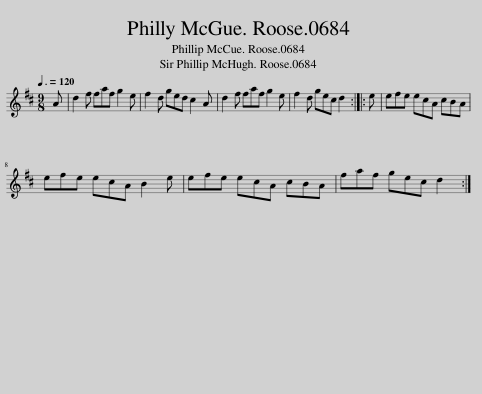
X:1
L:1/8
Q:3/8=120
M:9/8
I:linebreak $
K:D
V:1 treble
V:1
 A | d2 f faf g2 e | f2 d ged c2 A | d2 f faf g2 e | f2 d gec d2 :: %5
 e | efe ecA cBA |$ efe ecA B2 e | efe ecA cBA | faf gec d2 :| %10
